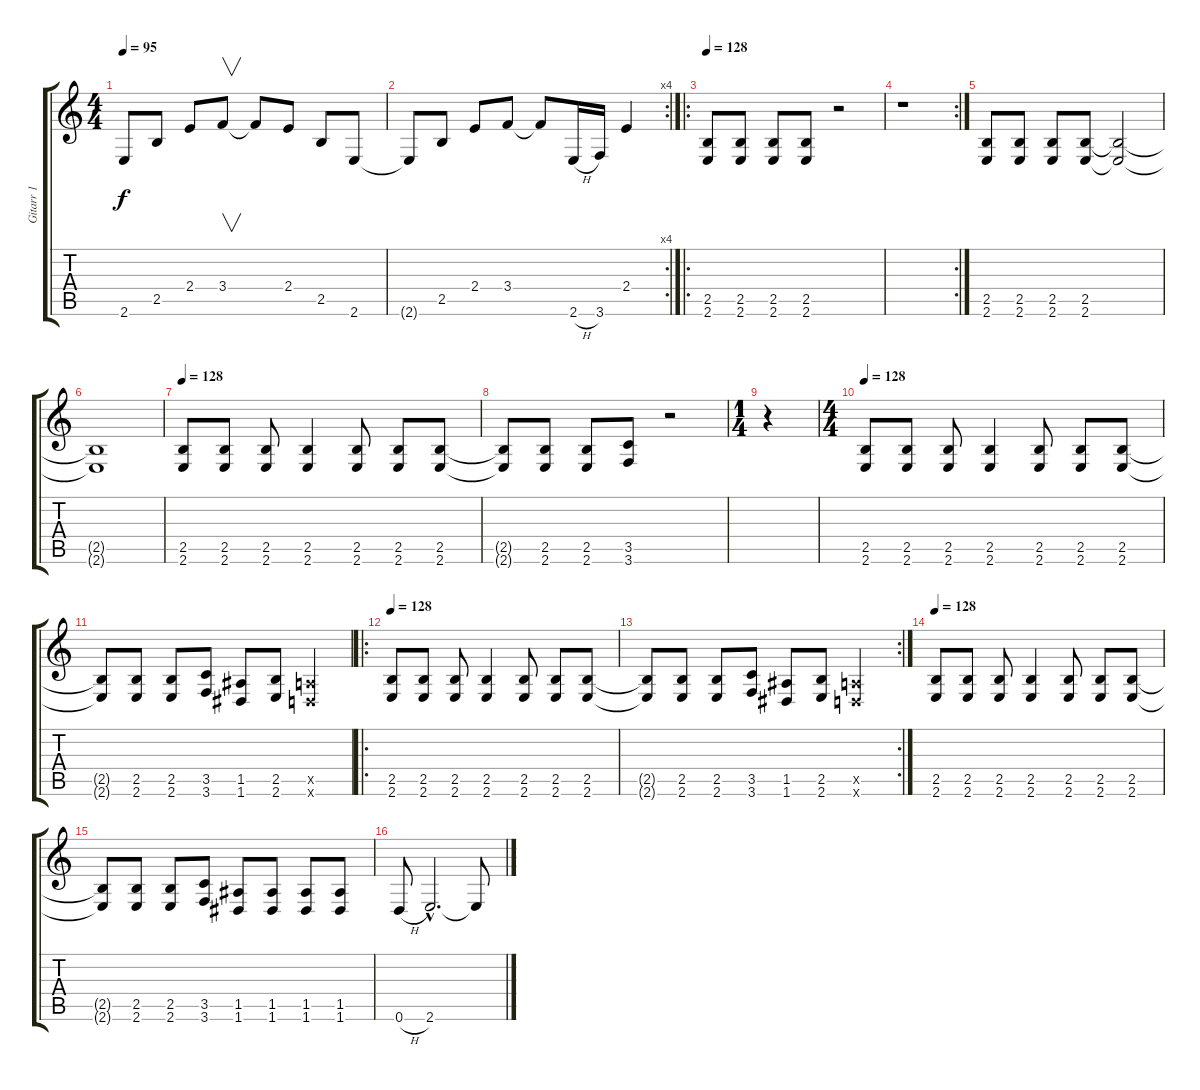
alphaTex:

\track ("Gitarr 1" "Gitarr 1") {instrument electricguitarclean}
\staff {score tabs}
\tuning (E4 B3 G3 D3 A2 D2) {hide}
\ts (4 4)
\tempo 95
\clef g2
\ks c
2.6.8{dy f instrument electricguitarclean} 2.5.8 2.4.8 3.4.8{v} 3.4{t}.8 2.4.8 2.5.8 2.6.8 |
\rc 4
2.6{t}.8 2.5.8 2.4.8 3.4.8 3.4{t}.8 2.6{h}.16 3.6.16 2.4.4 |
\ro
\tempo 128
(2.5 2.6).8{instrument electricguitarclean} (2.5 2.6).8 (2.5 2.6).8 (2.5 2.6).8 r.2 |
\rc 2
r.1 |
(2.5 2.6).8 (2.5 2.6).8 (2.5 2.6).8 (2.5 2.6).8 (2.5{t} 2.6{t}).2 |
(2.5{t} 2.6{t}).1 |
\tempo 128
(2.5 2.6).8{instrument distortionguitar} (2.5 2.6).8 (2.5 2.6).8 (2.5 2.6).4 (2.5 2.6).8 (2.5 2.6).8 (2.5 2.6).8 |
(2.5{t} 2.6{t}).8 (2.5 2.6).8 (2.5 2.6).8 (3.5 3.6).8 r.2 |
\ts (1 4)
r.4 |
\ts (4 4)
\tempo 128
(2.5 2.6).8{instrument distortionguitar} (2.5 2.6).8 (2.5 2.6).8 (2.5 2.6).4 (2.5 2.6).8 (2.5 2.6).8 (2.5 2.6).8 |
(2.5{t} 2.6{t}).8 (2.5 2.6).8 (2.5 2.6).8 (3.5 3.6).8 (1.5 1.6).8 (2.5 2.6).8 (0.5{x} 0.6{x}).4 |
\ro
\tempo 128
(2.5 2.6).8{instrument distortionguitar} (2.5 2.6).8 (2.5 2.6).8 (2.5 2.6).4 (2.5 2.6).8 (2.5 2.6).8 (2.5 2.6).8 |
\rc 2
(2.5{t} 2.6{t}).8 (2.5 2.6).8 (2.5 2.6).8 (3.5 3.6).8 (1.5 1.6).8 (2.5 2.6).8 (0.5{x} 0.6{x}).4 |
\tempo 128
(2.5 2.6).8{instrument distortionguitar} (2.5 2.6).8 (2.5 2.6).8 (2.5 2.6).4 (2.5 2.6).8 (2.5 2.6).8 (2.5 2.6).8 |
(2.5{t} 2.6{t}).8 (2.5 2.6).8 (2.5 2.6).8 (3.5 3.6).8 (1.5 1.6).8 (1.5 1.6).8 (1.5 1.6).8 (1.5 1.6).8 |
0.6{h}.8 2.6{hac}.2{d} 2.6{t}.8
